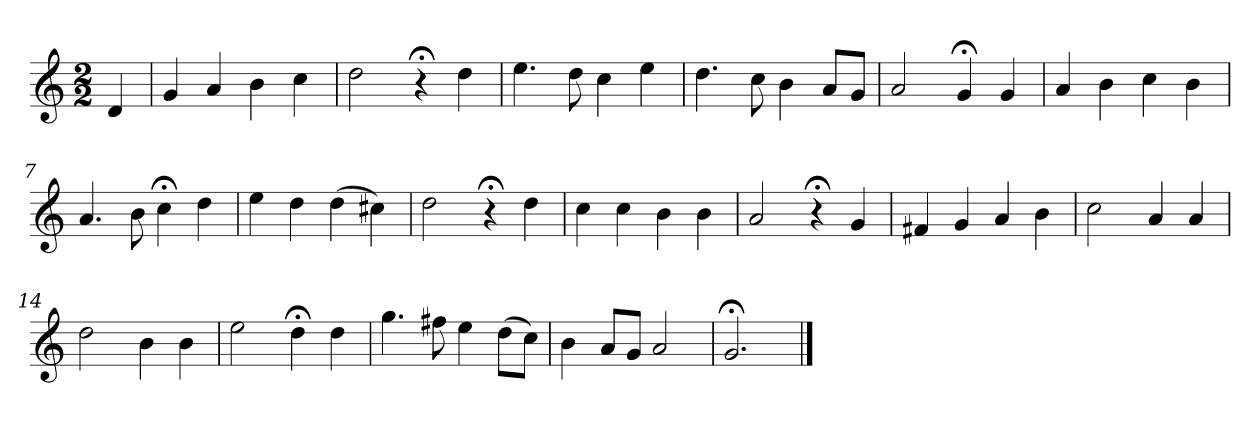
**kern
*part1
*staff1
*k[]
*C:
*M2/2
*MM120
=
4d
=1
4g
4a
4b
4cc
=2
2dd
4r;<
4dd
=3
4.ee
8dd
4cc
4ee
=4
4.dd
8cc
4b
8aL
8gJ
=5
2a
4g;<
4g
=6
4a
4b
4cc
4b
=7
4.a
8b
4cc;<
4dd
=8
4ee
4dd
(4dd
4cc#X)
=9
2dd
4r;<
4dd
=10
4cc
4cc
4b
4b
=11
2a
4r;<
4g
=12
4f#X
4g
4a
4b
=13
2cc
4a
4a
=14
2dd
4b
4b
=15
2ee
4dd;<
4dd
=16
4.gg
8ff#X
4ee
(8ddL
8ccJ)
=17
4b
8aL
8gJ
2a
=18
2.g;<
==
*-
